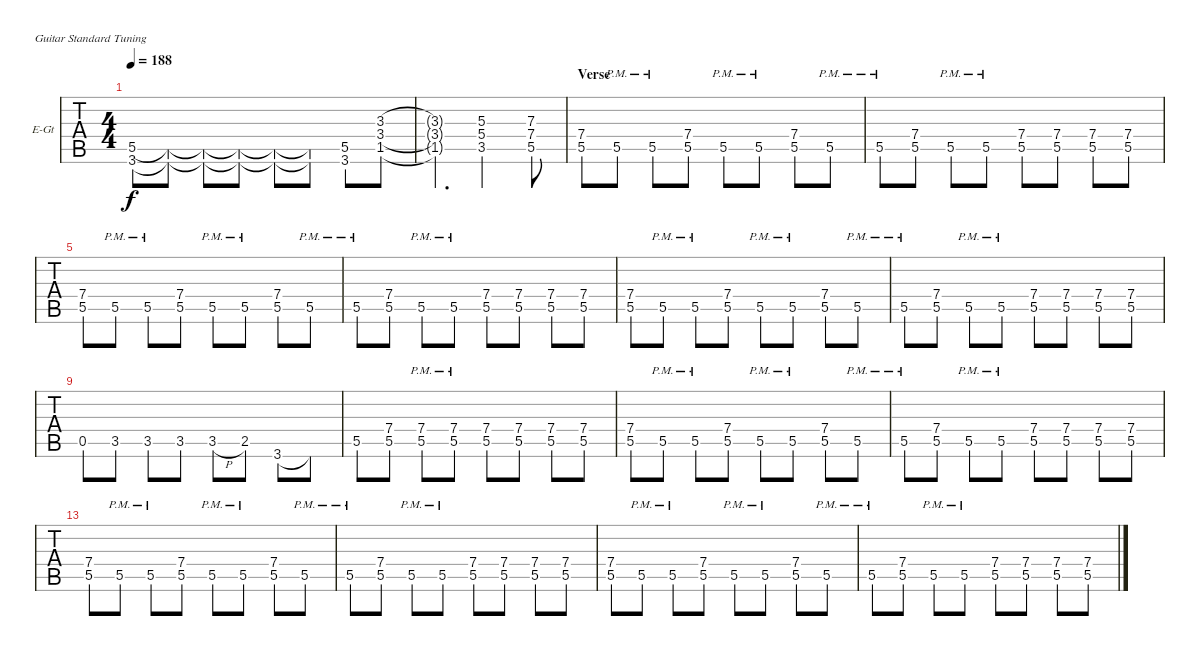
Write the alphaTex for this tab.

\bracketExtendMode nobrackets
\firstSystemTrackNameOrientation horizontal
\otherSystemsTrackNameOrientation horizontal
\defaultBarNumberDisplay FirstOfSystem
\track ("Guitar 2" "E-Gt") {instrument overdrivenguitar}
\staff {tabs}
\tuning (E4 B3 G3 D3 A2 E2)
\ts (4 4)
\tempo 188
\clef g2
\ks c
(5.5{t} 3.6{t}).8{dy f} (5.5{t} 3.6{t}).8 (5.5{t} 3.6{t}).8 (5.5{t} 3.6{t}).8 (5.5{t} 3.6{t}).8 (5.5{t} 3.6{t}).8 (5.5 3.6).8 (3.3 3.4 1.5).8 |
(3.3{t} 3.4{t} 1.5{t}).4{d} (5.3 5.4 3.5).2 (7.3 7.4 5.5).8 |
\section ("" "Verse")
(7.4 5.5).8 5.5{pm}.8 5.5{pm}.8 (7.4 5.5).8 5.5{pm}.8 5.5{pm}.8 (7.4 5.5).8 5.5{pm}.8 |
5.5{pm}.8 (7.4 5.5).8 5.5{pm}.8 5.5{pm}.8 (7.4 5.5).8 (7.4 5.5).8 (7.4 5.5).8 (7.4 5.5).8 |
(7.4 5.5).8 5.5{pm}.8 5.5{pm}.8 (7.4 5.5).8 5.5{pm}.8 5.5{pm}.8 (7.4 5.5).8 5.5{pm}.8 |
5.5{pm}.8 (7.4 5.5).8 5.5{pm}.8 5.5{pm}.8 (7.4 5.5).8 (7.4 5.5).8 (7.4 5.5).8 (7.4 5.5).8 |
(7.4 5.5).8 5.5{pm}.8 5.5{pm}.8 (7.4 5.5).8 5.5{pm}.8 5.5{pm}.8 (7.4 5.5).8 5.5{pm}.8 |
5.5{pm}.8 (7.4 5.5).8 5.5{pm}.8 5.5{pm}.8 (7.4 5.5).8 (7.4 5.5).8 (7.4 5.5).8 (7.4 5.5).8 |
0.5.8 3.5.8 3.5.8 3.5.8 3.5{h}.8 2.5.8 3.6.8 3.6{t}.8 |
5.5.8 (7.4 5.5).8 (5.5{pm} 7.4).8 (5.5{pm} 7.4).8 (7.4 5.5).8 (7.4 5.5).8 (7.4 5.5).8 (7.4 5.5).8 |
(7.4 5.5).8 5.5{pm}.8 5.5{pm}.8 (7.4 5.5).8 5.5{pm}.8 5.5{pm}.8 (7.4 5.5).8 5.5{pm}.8 |
5.5{pm}.8 (7.4 5.5).8 5.5{pm}.8 5.5{pm}.8 (7.4 5.5).8 (7.4 5.5).8 (7.4 5.5).8 (7.4 5.5).8 |
(7.4 5.5).8 5.5{pm}.8 5.5{pm}.8 (7.4 5.5).8 5.5{pm}.8 5.5{pm}.8 (7.4 5.5).8 5.5{pm}.8 |
5.5{pm}.8 (7.4 5.5).8 5.5{pm}.8 5.5{pm}.8 (7.4 5.5).8 (7.4 5.5).8 (7.4 5.5).8 (7.4 5.5).8 |
(7.4 5.5).8 5.5{pm}.8 5.5{pm}.8 (7.4 5.5).8 5.5{pm}.8 5.5{pm}.8 (7.4 5.5).8 5.5{pm}.8 |
5.5{pm}.8 (7.4 5.5).8 5.5{pm}.8 5.5{pm}.8 (7.4 5.5).8 (7.4 5.5).8 (7.4 5.5).8 (7.4 5.5).8
